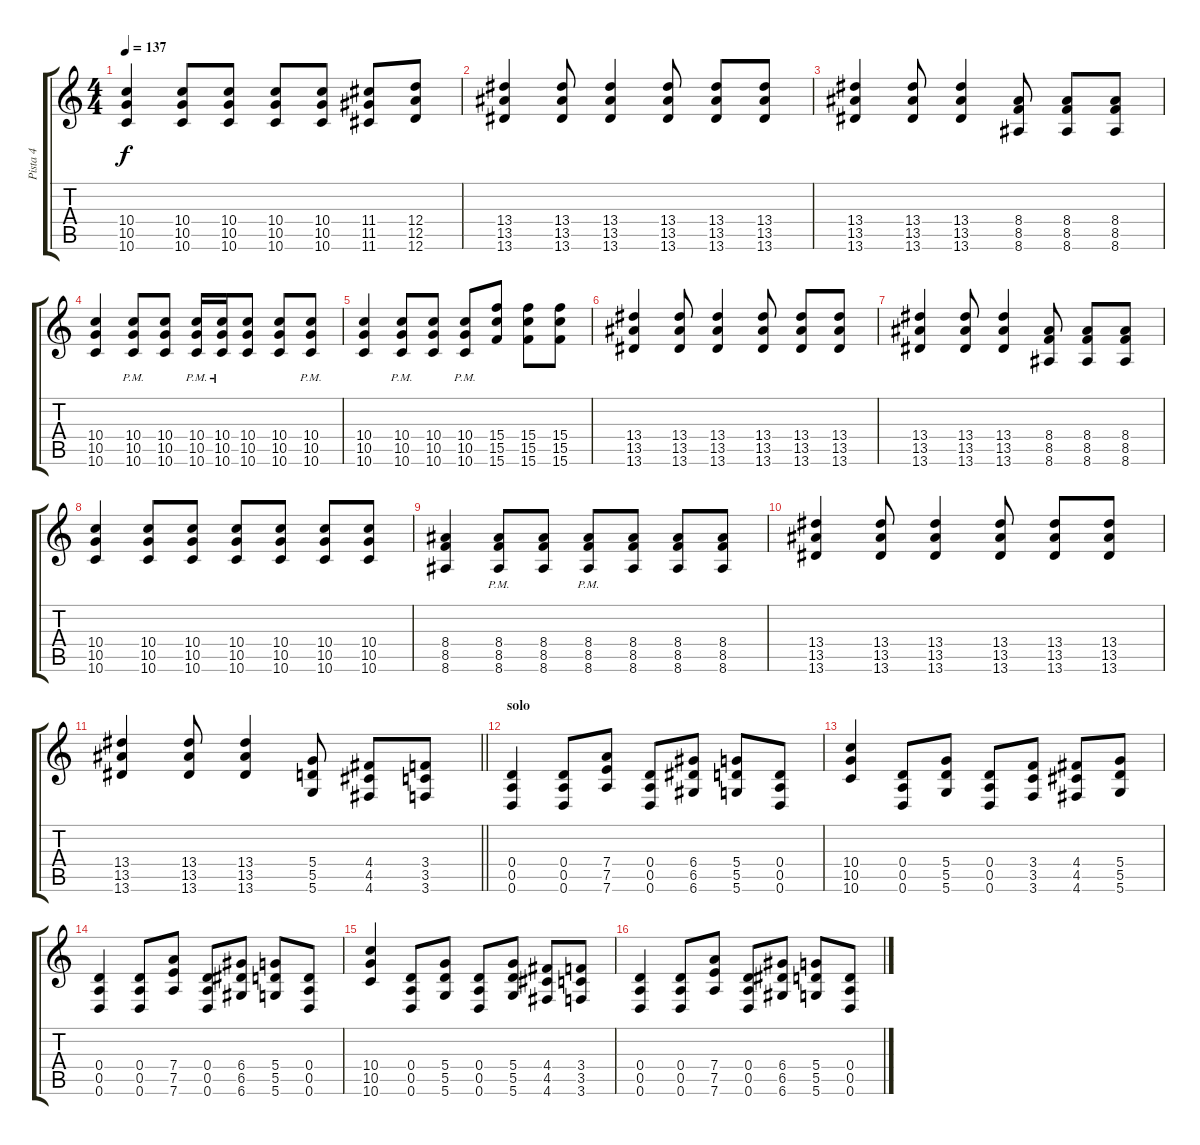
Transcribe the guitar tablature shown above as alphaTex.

\track ("Pista 4" "Pista 4") {instrument distortionguitar}
\staff {score tabs}
\tuning (E4 B3 G3 D3 A2 D2) {hide}
\ts (4 4)
\tempo 137
\clef g2
\ks c
(10.4 10.5 10.6).4{dy f} (10.4 10.5 10.6).8 (10.4 10.5 10.6).8 (10.4 10.5 10.6).8 (10.4 10.5 10.6).8 (11.4 11.5 11.6).8 (12.4 12.5 12.6).8 |
(13.4 13.5 13.6).4 (13.4 13.5 13.6).8 (13.4 13.5 13.6).4 (13.4 13.5 13.6).8 (13.4 13.5 13.6).8 (13.4 13.5 13.6).8 |
(13.4 13.5 13.6).4 (13.4 13.5 13.6).8 (13.4 13.5 13.6).4 (8.4 8.5 8.6).8 (8.4 8.5 8.6).8 (8.4 8.5 8.6).8 |
(10.4 10.5 10.6).4 (10.4{pm} 10.5{pm} 10.6{pm}).8 (10.4 10.5 10.6).8 (10.4{pm} 10.5{pm} 10.6{pm}).16 (10.4{pm} 10.5{pm} 10.6{pm}).16 (10.4 10.5 10.6).8 (10.4 10.5 10.6).8 (10.4{pm} 10.5{pm} 10.6{pm}).8 |
(10.4 10.5 10.6).4 (10.4{pm} 10.5{pm} 10.6{pm}).8 (10.4 10.5 10.6).8 (10.4{pm} 10.5{pm} 10.6{pm}).8 (15.4 15.5 15.6).8 (15.4 15.5 15.6).8 (15.4 15.5 15.6).8 |
(13.4 13.5 13.6).4 (13.4 13.5 13.6).8 (13.4 13.5 13.6).4 (13.4 13.5 13.6).8 (13.4 13.5 13.6).8 (13.4 13.5 13.6).8 |
(13.4 13.5 13.6).4 (13.4 13.5 13.6).8 (13.4 13.5 13.6).4 (8.4 8.5 8.6).8 (8.4 8.5 8.6).8 (8.4 8.5 8.6).8 |
(10.4 10.5 10.6).4 (10.4 10.5 10.6).8 (10.4 10.5 10.6).8 (10.4 10.5 10.6).8 (10.4 10.5 10.6).8 (10.4 10.5 10.6).8 (10.4 10.5 10.6).8 |
(8.4 8.5 8.6).4 (8.4{pm} 8.5{pm} 8.6{pm}).8 (8.4 8.5 8.6).8 (8.4{pm} 8.5{pm} 8.6{pm}).8 (8.4 8.5 8.6).8 (8.4 8.5 8.6).8 (8.4 8.5 8.6).8 |
(13.4 13.5 13.6).4 (13.4 13.5 13.6).8 (13.4 13.5 13.6).4 (13.4 13.5 13.6).8 (13.4 13.5 13.6).8 (13.4 13.5 13.6).8 |
\barLineRight lightlight
(13.4 13.5 13.6).4 (13.4 13.5 13.6).8 (13.4 13.5 13.6).4 (5.4 5.5 5.6).8 (4.4 4.5 4.6).8 (3.4 3.5 3.6).8 |
\section ("" "solo")
(0.4 0.5 0.6).4 (0.4 0.5 0.6).8 (7.4 7.5 7.6).8 (0.4 0.5 0.6).8 (6.4 6.5 6.6).8 (5.4 5.5 5.6).8 (0.4 0.5 0.6).8 |
(10.4 10.5 10.6).4 (0.4 0.5 0.6).8 (5.4 5.5 5.6).8 (0.4 0.5 0.6).8 (3.4 3.5 3.6).8 (4.4 4.5 4.6).8 (5.4 5.5 5.6).8 |
(0.4 0.5 0.6).4 (0.4 0.5 0.6).8 (7.4 7.5 7.6).8 (0.4 0.5 0.6).8 (6.4 6.5 6.6).8 (5.4 5.5 5.6).8 (0.4 0.5 0.6).8 |
(10.4 10.5 10.6).4 (0.4 0.5 0.6).8 (5.4 5.5 5.6).8 (0.4 0.5 0.6).8 (5.4 5.5 5.6).8 (4.4 4.5 4.6).8 (3.4 3.5 3.6).8 |
(0.4 0.5 0.6).4 (0.4 0.5 0.6).8 (7.4 7.5 7.6).8 (0.4 0.5 0.6).8 (6.4 6.5 6.6).8 (5.4 5.5 5.6).8 (0.4 0.5 0.6).8
